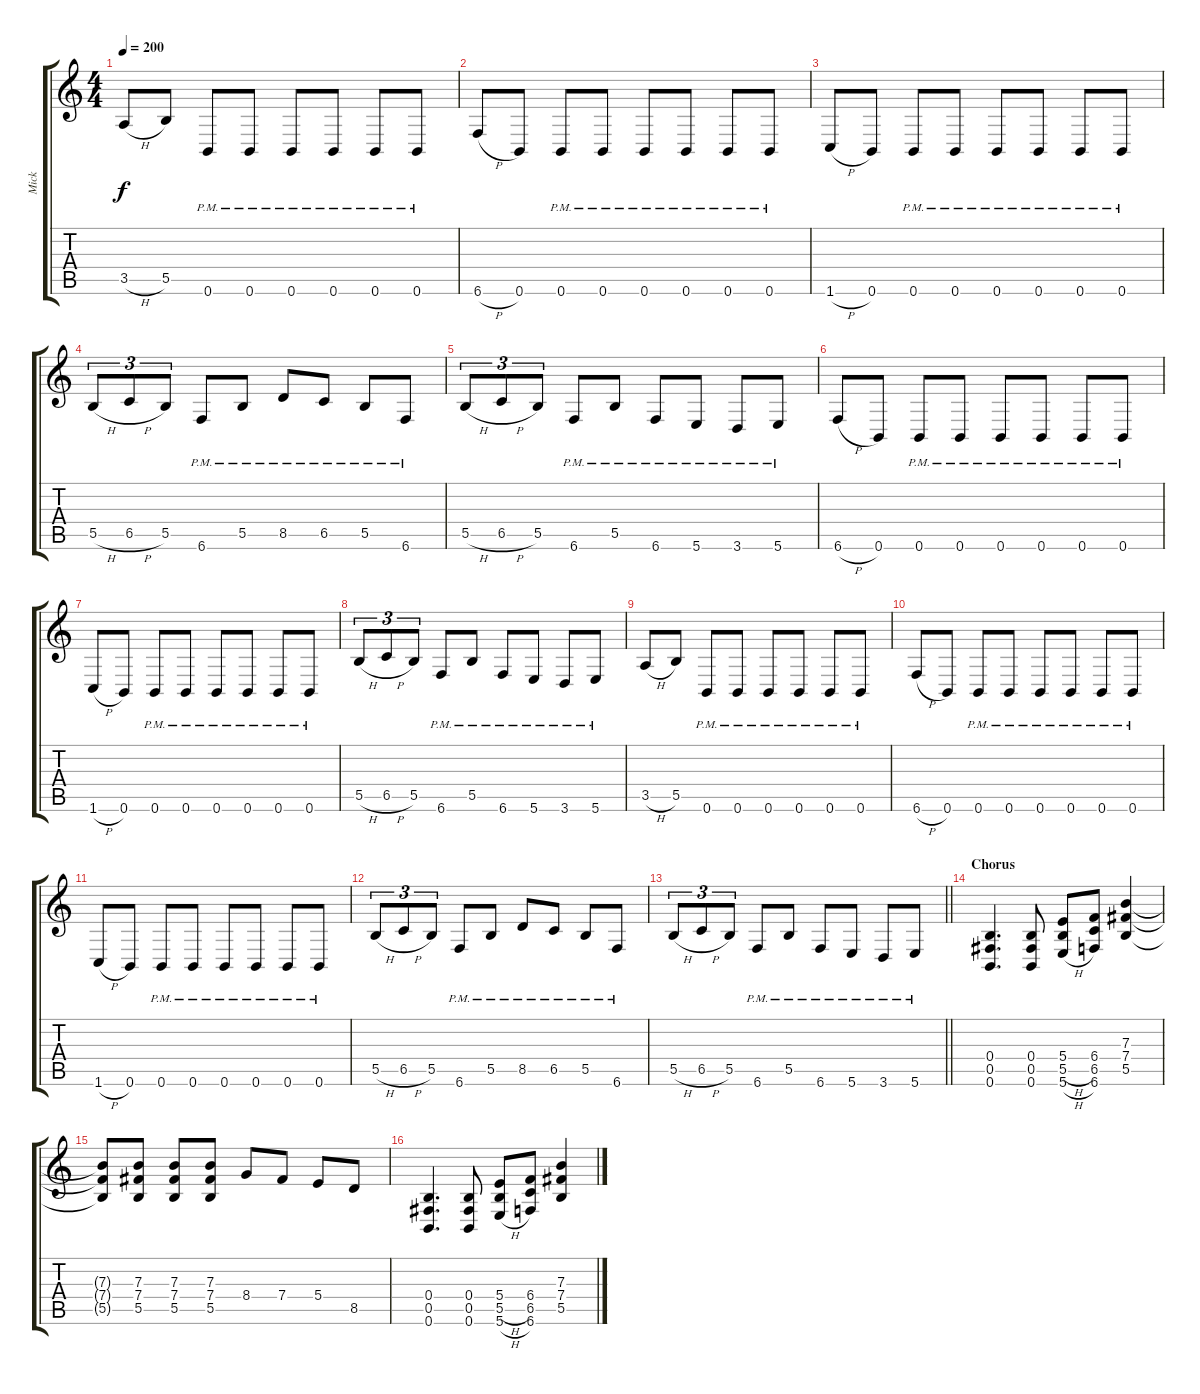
\track ("Mick" "Mick") {instrument distortionguitar}
\staff {score tabs}
\tuning (Db4 Ab3 E3 B2 Gb2 B1) {hide}
\ts (4 4)
\tempo 200
\clef g2
\ks c
3.5{h}.8{dy f} 5.5.8 0.6{pm}.8 0.6{pm}.8 0.6{pm}.8 0.6{pm}.8 0.6{pm}.8 0.6{pm}.8 |
6.6{h}.8 0.6.8 0.6{pm}.8 0.6{pm}.8 0.6{pm}.8 0.6{pm}.8 0.6{pm}.8 0.6{pm}.8 |
1.6{h}.8 0.6.8 0.6{pm}.8 0.6{pm}.8 0.6{pm}.8 0.6{pm}.8 0.6{pm}.8 0.6{pm}.8 |
5.5{h}.8{tu (3 2)} 6.5{h}.8{tu (3 2)} 5.5.8{tu (3 2)} 6.6{pm}.8 5.5{pm}.8 8.5{pm}.8 6.5{pm}.8 5.5{pm}.8 6.6{pm}.8 |
5.5{h}.8{tu (3 2)} 6.5{h}.8{tu (3 2)} 5.5.8{tu (3 2)} 6.6{pm}.8 5.5{pm}.8 6.6{pm}.8 5.6{pm}.8 3.6{pm}.8 5.6{pm}.8 |
6.6{h}.8 0.6.8 0.6{pm}.8 0.6{pm}.8 0.6{pm}.8 0.6{pm}.8 0.6{pm}.8 0.6{pm}.8 |
1.6{h}.8 0.6.8 0.6{pm}.8 0.6{pm}.8 0.6{pm}.8 0.6{pm}.8 0.6{pm}.8 0.6{pm}.8 |
5.5{h}.8{tu (3 2)} 6.5{h}.8{tu (3 2)} 5.5.8{tu (3 2)} 6.6{pm}.8 5.5{pm}.8 6.6{pm}.8 5.6{pm}.8 3.6{pm}.8 5.6{pm}.8 |
3.5{h}.8 5.5.8 0.6{pm}.8 0.6{pm}.8 0.6{pm}.8 0.6{pm}.8 0.6{pm}.8 0.6{pm}.8 |
6.6{h}.8 0.6.8 0.6{pm}.8 0.6{pm}.8 0.6{pm}.8 0.6{pm}.8 0.6{pm}.8 0.6{pm}.8 |
1.6{h}.8 0.6.8 0.6{pm}.8 0.6{pm}.8 0.6{pm}.8 0.6{pm}.8 0.6{pm}.8 0.6{pm}.8 |
5.5{h}.8{tu (3 2)} 6.5{h}.8{tu (3 2)} 5.5.8{tu (3 2)} 6.6{pm}.8 5.5{pm}.8 8.5{pm}.8 6.5{pm}.8 5.5{pm}.8 6.6{pm}.8 |
\barLineRight lightlight
5.5{h}.8{tu (3 2)} 6.5{h}.8{tu (3 2)} 5.5.8{tu (3 2)} 6.6{pm}.8 5.5{pm}.8 6.6{pm}.8 5.6{pm}.8 3.6{pm}.8 5.6{pm}.8 |
\section ("" "Chorus")
(0.4 0.5 0.6).4{d} (0.4 0.5 0.6).8 (5.4 5.5{h} 5.6{h}).8 (6.4 6.5 6.6).8 (7.3 7.4 5.5).4 |
(7.3{t} 7.4{t} 5.5{t}).8 (7.3 7.4 5.5).8 (7.3 7.4 5.5).8 (7.3 7.4 5.5).8 8.4.8 7.4.8 5.4.8 8.5.8 |
(0.4 0.5 0.6).4{d} (0.4 0.5 0.6).8 (5.4 5.5{h} 5.6{h}).8 (6.4 6.5 6.6).8 (7.3 7.4 5.5).4
